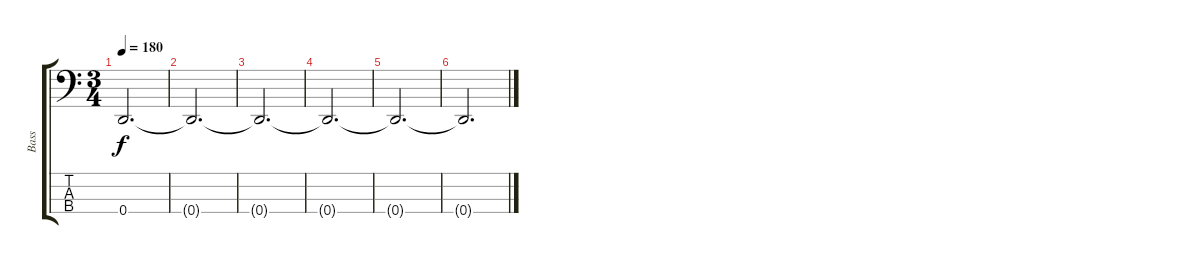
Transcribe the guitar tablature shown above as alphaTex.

\track ("Bass" "Bass") {instrument electricbassfinger}
\staff {score tabs}
\tuning (F2 C2 G1 D1) {hide}
\ts (3 4)
\tempo 180
\clef f4
\ks c
0.4.2{d dy f volume 0} |
0.4{t}.2{d} |
0.4{t}.2{d} |
0.4{t}.2{d} |
0.4{t}.2{d} |
0.4{t}.2{d}
